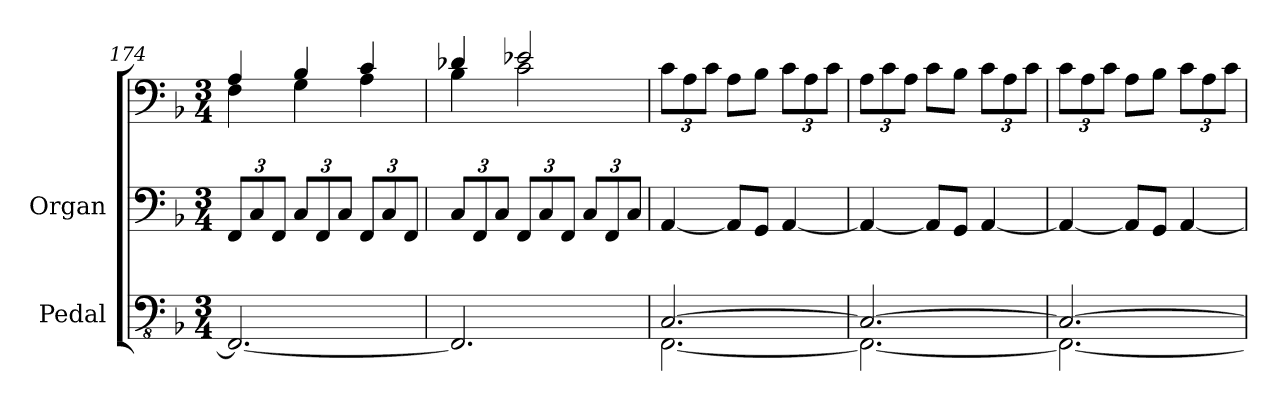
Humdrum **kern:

**kern	**kern	**kern
*part2	*part1	*part1
*staff3	*staff2	*staff1
*I"Pedal	*I"Organ	*
*clefFv4	*clefF4	*clefF4
*k[b-]	*k[b-]	*k[b-]
*M3/4	*M3/4	*M3/4
*	*Xbrackettup	*
=174	=174	=174
*	*	*^
2.FFF/_	12FF/L	4A/	4F\
.	12C/	.	.
.	12FF/J	.	.
.	12C/L	4B-/	4G\
.	12FF/	.	.
.	12C/J	.	.
.	12FF/L	4c/	4A\
.	12C/	.	.
.	12FF/J	.	.
!!LO:LB:g=z	!!
=175	=175	=175	=175
2.FFF/]	12C/L	4d-X/	4B-\
.	12FF/	.	.
.	12C/J	.	.
.	12FF/L	2e-X/	2c\
.	12C/	.	.
.	12FF/J	.	.
.	12C/L	.	.
.	12FF/	.	.
.	12C/J	.	.
*	*	*v	*v
=176	=176	=176
*^	*	*
*	*	*	*Xbrackettup
[2.CC/	[2.FFF\	[4AA/	12c\L
.	.	.	12A\
.	.	.	12c\J
.	.	8AA/L]	8A\L
.	.	8GG/J	8B-\J
.	.	[4AA/	12c\L
.	.	.	12A\
.	.	.	12c\J
=177	=177	=177	=177
2.CC/_	2.FFF\_	4AA/_	12A\L
.	.	.	12c\
.	.	.	12A\J
.	.	8AA/L]	8c\L
.	.	8GG/J	8B-\J
.	.	[4AA/	12c\L
.	.	.	12A\
.	.	.	12c\J
=178	=178	=178	=178
2.CC/_	2.FFF\_	4AA/_	12c\L
.	.	.	12A\
.	.	.	12c\J
.	.	8AA/L]	8A\L
.	.	8GG/J	8B-\J
.	.	[4AA/	12c\L
.	.	.	12A\
.	.	.	12c\J
*v	*v	*	*
=	=	=
*-	*-	*-
